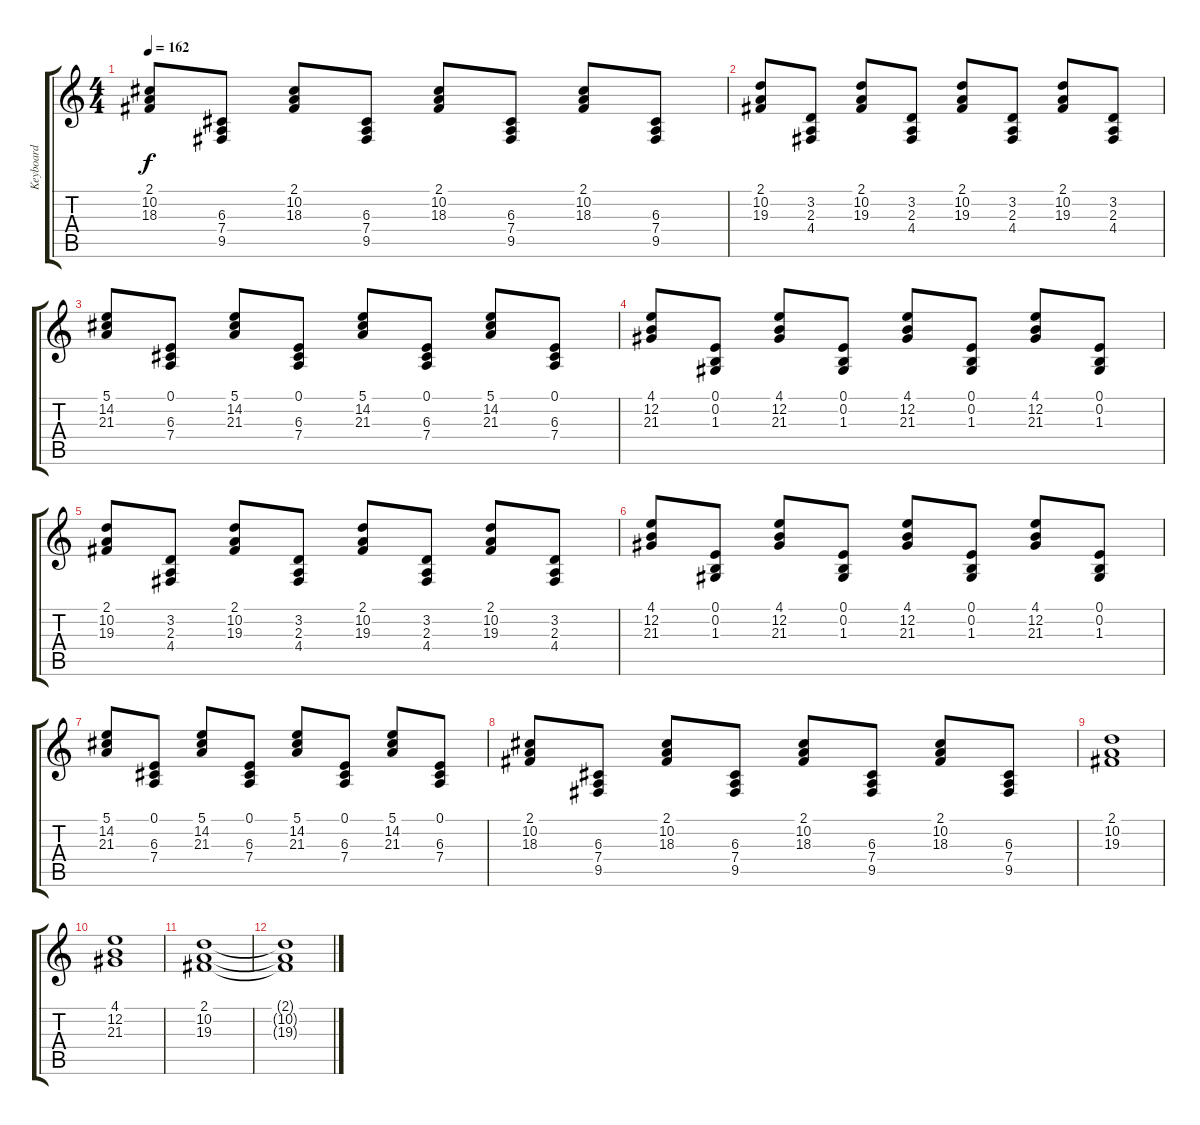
\track ("Keyboard" "Keyboard") {instrument electricgrandpiano}
\staff {score tabs}
\tuning (E4 B3 G3 D3 A2 E2) {hide}
\ts (4 4)
\tempo 162
\clef g2
\ks c
(2.1 10.2 18.3).8{dy f} (6.3 7.4 9.5).8 (2.1 10.2 18.3).8 (6.3 7.4 9.5).8 (2.1 10.2 18.3).8 (6.3 7.4 9.5).8 (2.1 10.2 18.3).8 (6.3 7.4 9.5).8 |
(2.1 10.2 19.3).8 (3.2 2.3 4.4).8 (2.1 10.2 19.3).8 (3.2 2.3 4.4).8 (2.1 10.2 19.3).8 (3.2 2.3 4.4).8 (2.1 10.2 19.3).8 (3.2 2.3 4.4).8 |
(5.1 14.2 21.3).8 (0.1 6.3 7.4).8 (5.1 14.2 21.3).8 (0.1 6.3 7.4).8 (5.1 14.2 21.3).8 (0.1 6.3 7.4).8 (5.1 14.2 21.3).8 (0.1 6.3 7.4).8 |
(4.1 12.2 21.3).8 (0.1 0.2 1.3).8 (4.1 12.2 21.3).8 (0.1 0.2 1.3).8 (4.1 12.2 21.3).8 (0.1 0.2 1.3).8 (4.1 12.2 21.3).8 (0.1 0.2 1.3).8 |
(2.1 10.2 19.3).8 (3.2 2.3 4.4).8 (2.1 10.2 19.3).8 (3.2 2.3 4.4).8 (2.1 10.2 19.3).8 (3.2 2.3 4.4).8 (2.1 10.2 19.3).8 (3.2 2.3 4.4).8 |
(4.1 12.2 21.3).8 (0.1 0.2 1.3).8 (4.1 12.2 21.3).8 (0.1 0.2 1.3).8 (4.1 12.2 21.3).8 (0.1 0.2 1.3).8 (4.1 12.2 21.3).8 (0.1 0.2 1.3).8 |
(5.1 14.2 21.3).8 (0.1 6.3 7.4).8 (5.1 14.2 21.3).8 (0.1 6.3 7.4).8 (5.1 14.2 21.3).8 (0.1 6.3 7.4).8 (5.1 14.2 21.3).8 (0.1 6.3 7.4).8 |
(2.1 10.2 18.3).8 (6.3 7.4 9.5).8 (2.1 10.2 18.3).8 (6.3 7.4 9.5).8 (2.1 10.2 18.3).8 (6.3 7.4 9.5).8 (2.1 10.2 18.3).8 (6.3 7.4 9.5).8 |
(2.1 10.2 19.3).1 |
(4.1 12.2 21.3).1 |
(2.1 10.2 19.3).1 |
(2.1{t} 10.2{t} 19.3{t}).1
